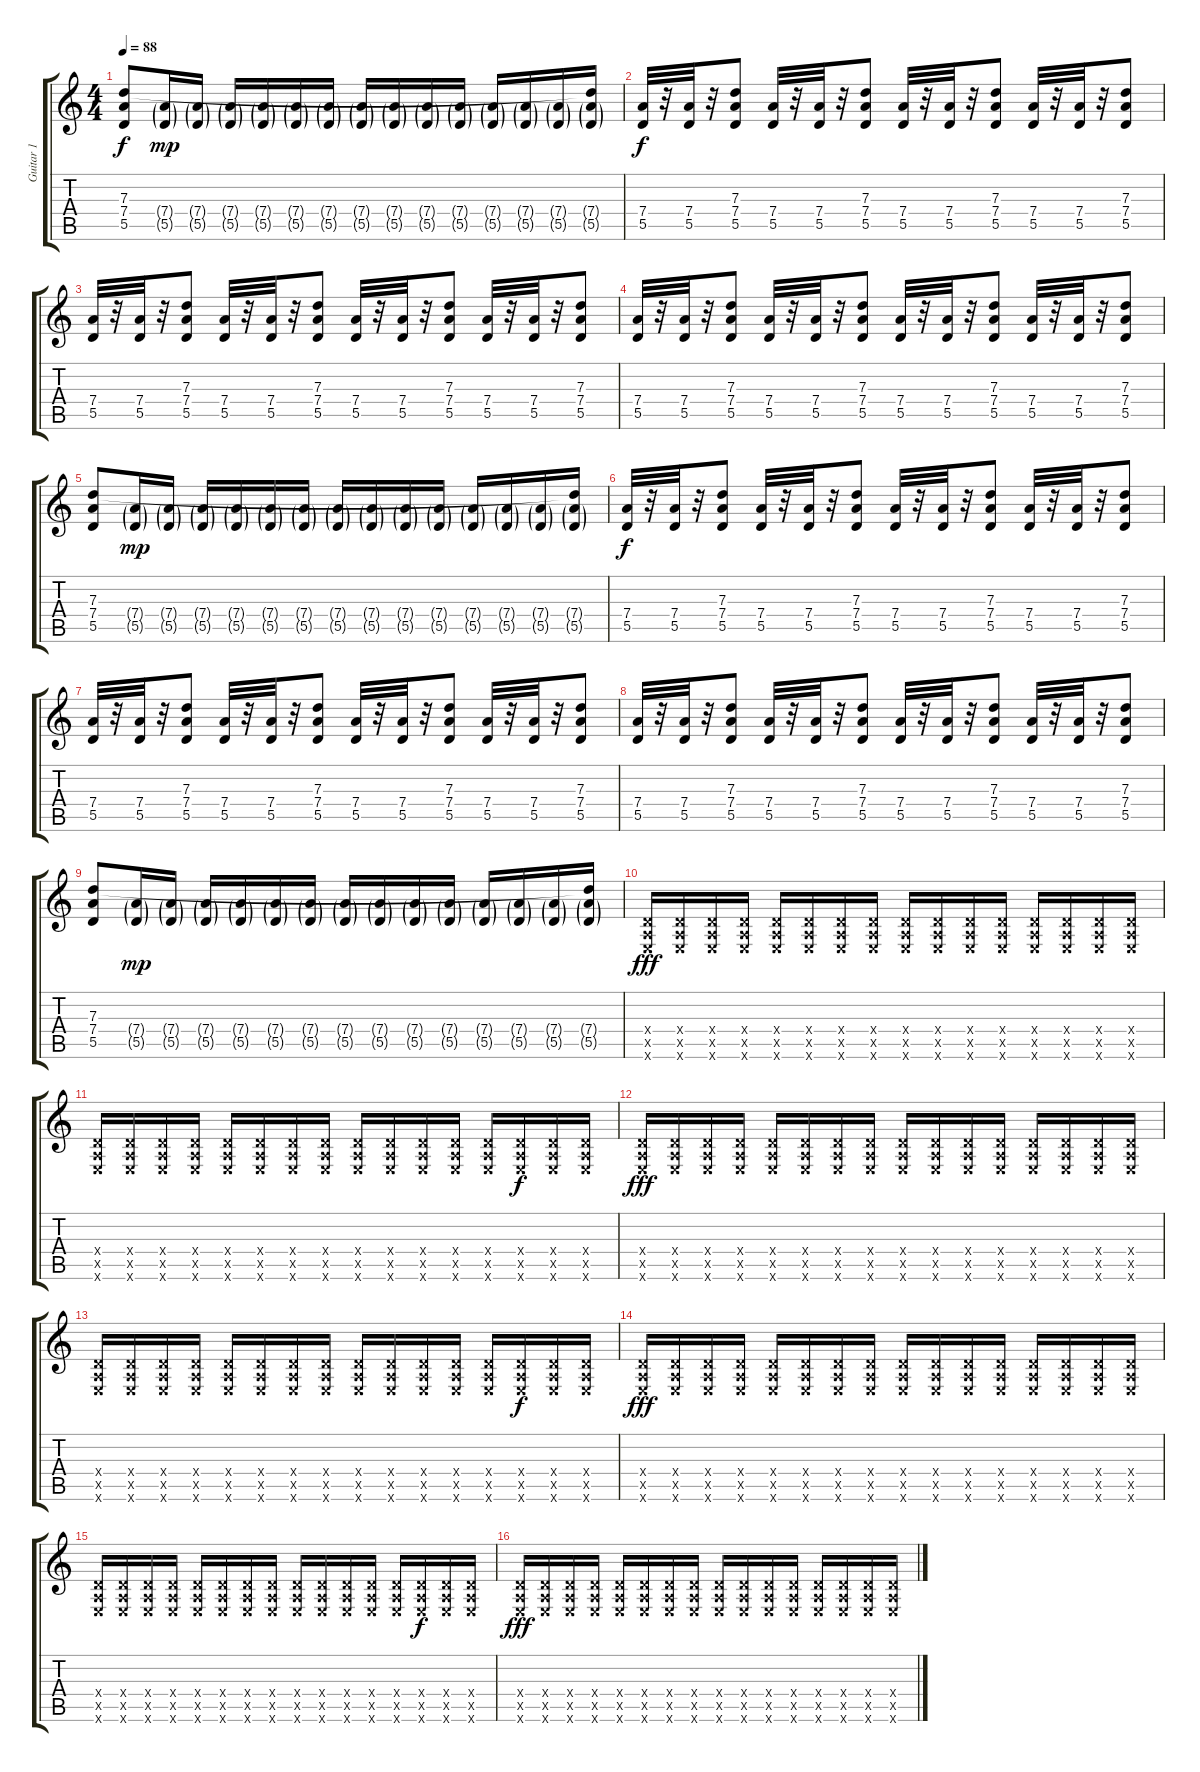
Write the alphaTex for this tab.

\track ("Guitar 1" "Guitar 1") {instrument overdrivenguitar}
\staff {score tabs}
\tuning (E4 B3 G3 D3 A2 E2) {hide}
\ts (4 4)
\tempo 88
\clef g2
\ks c
(7.3 7.4 5.5).8{dy f} (7.4{g} 5.5{g}).16{dy mp} (7.4{g} 5.5{g}).16 (7.4{g} 5.5{g}).16 (7.4{g} 5.5{g}).16 (7.4{g} 5.5{g}).16 (7.4{g} 5.5{g}).16 (7.4{g} 5.5{g}).16 (7.4{g} 5.5{g}).16 (7.4{g} 5.5{g}).16 (7.4{g} 5.5{g}).16 (7.4{g} 5.5{g}).16 (7.4{g} 5.5{g}).16 (7.4{g} 5.5{g}).16 (7.3{t} 7.4{g} 5.5{g}).16 |
(7.4 5.5).32{dy f} r.32 (7.4 5.5).32 r.32 (7.3 7.4 5.5).8 (7.4 5.5).32 r.32 (7.4 5.5).32 r.32 (7.3 7.4 5.5).8 (7.4 5.5).32 r.32 (7.4 5.5).32 r.32 (7.3 7.4 5.5).8 (7.4 5.5).32 r.32 (7.4 5.5).32 r.32 (7.3 7.4 5.5).8 |
(7.4 5.5).32 r.32 (7.4 5.5).32 r.32 (7.3 7.4 5.5).8 (7.4 5.5).32 r.32 (7.4 5.5).32 r.32 (7.3 7.4 5.5).8 (7.4 5.5).32 r.32 (7.4 5.5).32 r.32 (7.3 7.4 5.5).8 (7.4 5.5).32 r.32 (7.4 5.5).32 r.32 (7.3 7.4 5.5).8 |
(7.4 5.5).32 r.32 (7.4 5.5).32 r.32 (7.3 7.4 5.5).8 (7.4 5.5).32 r.32 (7.4 5.5).32 r.32 (7.3 7.4 5.5).8 (7.4 5.5).32 r.32 (7.4 5.5).32 r.32 (7.3 7.4 5.5).8 (7.4 5.5).32 r.32 (7.4 5.5).32 r.32 (7.3 7.4 5.5).8 |
(7.3 7.4 5.5).8 (7.4{g} 5.5{g}).16{dy mp} (7.4{g} 5.5{g}).16 (7.4{g} 5.5{g}).16 (7.4{g} 5.5{g}).16 (7.4{g} 5.5{g}).16 (7.4{g} 5.5{g}).16 (7.4{g} 5.5{g}).16 (7.4{g} 5.5{g}).16 (7.4{g} 5.5{g}).16 (7.4{g} 5.5{g}).16 (7.4{g} 5.5{g}).16 (7.4{g} 5.5{g}).16 (7.4{g} 5.5{g}).16 (7.3{t} 7.4{g} 5.5{g}).16 |
(7.4 5.5).32{dy f} r.32 (7.4 5.5).32 r.32 (7.3 7.4 5.5).8 (7.4 5.5).32 r.32 (7.4 5.5).32 r.32 (7.3 7.4 5.5).8 (7.4 5.5).32 r.32 (7.4 5.5).32 r.32 (7.3 7.4 5.5).8 (7.4 5.5).32 r.32 (7.4 5.5).32 r.32 (7.3 7.4 5.5).8 |
(7.4 5.5).32 r.32 (7.4 5.5).32 r.32 (7.3 7.4 5.5).8 (7.4 5.5).32 r.32 (7.4 5.5).32 r.32 (7.3 7.4 5.5).8 (7.4 5.5).32 r.32 (7.4 5.5).32 r.32 (7.3 7.4 5.5).8 (7.4 5.5).32 r.32 (7.4 5.5).32 r.32 (7.3 7.4 5.5).8 |
(7.4 5.5).32 r.32 (7.4 5.5).32 r.32 (7.3 7.4 5.5).8 (7.4 5.5).32 r.32 (7.4 5.5).32 r.32 (7.3 7.4 5.5).8 (7.4 5.5).32 r.32 (7.4 5.5).32 r.32 (7.3 7.4 5.5).8 (7.4 5.5).32 r.32 (7.4 5.5).32 r.32 (7.3 7.4 5.5).8 |
(7.3 7.4 5.5).8 (7.4{g} 5.5{g}).16{dy mp} (7.4{g} 5.5{g}).16 (7.4{g} 5.5{g}).16 (7.4{g} 5.5{g}).16 (7.4{g} 5.5{g}).16 (7.4{g} 5.5{g}).16 (7.4{g} 5.5{g}).16 (7.4{g} 5.5{g}).16 (7.4{g} 5.5{g}).16 (7.4{g} 5.5{g}).16 (7.4{g} 5.5{g}).16 (7.4{g} 5.5{g}).16 (7.4{g} 5.5{g}).16 (7.3{t} 7.4{g} 5.5{g}).16 |
(0.4{x} 0.5{x} 0.6{x}).16{dy fff} (0.4{x} 0.5{x} 0.6{x}).16 (0.4{x} 0.5{x} 0.6{x}).16 (0.4{x} 0.5{x} 0.6{x}).16 (0.4{x} 0.5{x} 0.6{x}).16 (0.4{x} 0.5{x} 0.6{x}).16 (0.4{x} 0.5{x} 0.6{x}).16 (0.4{x} 0.5{x} 0.6{x}).16 (0.4{x} 0.5{x} 0.6{x}).16 (0.4{x} 0.5{x} 0.6{x}).16 (0.4{x} 0.5{x} 0.6{x}).16 (0.4{x} 0.5{x} 0.6{x}).16 (0.4{x} 0.5{x} 0.6{x}).16 (0.4{x} 0.5{x} 0.6{x}).16 (0.4{x} 0.5{x} 0.6{x}).16 (0.4{x} 0.5{x} 0.6{x}).16 |
(0.4{x} 0.5{x} 0.6{x}).16 (0.4{x} 0.5{x} 0.6{x}).16 (0.4{x} 0.5{x} 0.6{x}).16 (0.4{x} 0.5{x} 0.6{x}).16 (0.4{x} 0.5{x} 0.6{x}).16 (0.4{x} 0.5{x} 0.6{x}).16 (0.4{x} 0.5{x} 0.6{x}).16 (0.4{x} 0.5{x} 0.6{x}).16 (0.4{x} 0.5{x} 0.6{x}).16 (0.4{x} 0.5{x} 0.6{x}).16 (0.4{x} 0.5{x} 0.6{x}).16 (0.4{x} 0.5{x} 0.6{x}).16 (0.4{x} 0.5{x} 0.6{x}).16 (0.4{x} 0.5{x} 0.6{x}).16{dy f} (0.4{x} 0.5{x} 0.6{x}).16 (0.4{x} 0.5{x} 0.6{x}).16 |
(0.4{x} 0.5{x} 0.6{x}).16{dy fff} (0.4{x} 0.5{x} 0.6{x}).16 (0.4{x} 0.5{x} 0.6{x}).16 (0.4{x} 0.5{x} 0.6{x}).16 (0.4{x} 0.5{x} 0.6{x}).16 (0.4{x} 0.5{x} 0.6{x}).16 (0.4{x} 0.5{x} 0.6{x}).16 (0.4{x} 0.5{x} 0.6{x}).16 (0.4{x} 0.5{x} 0.6{x}).16 (0.4{x} 0.5{x} 0.6{x}).16 (0.4{x} 0.5{x} 0.6{x}).16 (0.4{x} 0.5{x} 0.6{x}).16 (0.4{x} 0.5{x} 0.6{x}).16 (0.4{x} 0.5{x} 0.6{x}).16 (0.4{x} 0.5{x} 0.6{x}).16 (0.4{x} 0.5{x} 0.6{x}).16 |
(0.4{x} 0.5{x} 0.6{x}).16 (0.4{x} 0.5{x} 0.6{x}).16 (0.4{x} 0.5{x} 0.6{x}).16 (0.4{x} 0.5{x} 0.6{x}).16 (0.4{x} 0.5{x} 0.6{x}).16 (0.4{x} 0.5{x} 0.6{x}).16 (0.4{x} 0.5{x} 0.6{x}).16 (0.4{x} 0.5{x} 0.6{x}).16 (0.4{x} 0.5{x} 0.6{x}).16 (0.4{x} 0.5{x} 0.6{x}).16 (0.4{x} 0.5{x} 0.6{x}).16 (0.4{x} 0.5{x} 0.6{x}).16 (0.4{x} 0.5{x} 0.6{x}).16 (0.4{x} 0.5{x} 0.6{x}).16{dy f} (0.4{x} 0.5{x} 0.6{x}).16 (0.4{x} 0.5{x} 0.6{x}).16 |
(0.4{x} 0.5{x} 0.6{x}).16{dy fff} (0.4{x} 0.5{x} 0.6{x}).16 (0.4{x} 0.5{x} 0.6{x}).16 (0.4{x} 0.5{x} 0.6{x}).16 (0.4{x} 0.5{x} 0.6{x}).16 (0.4{x} 0.5{x} 0.6{x}).16 (0.4{x} 0.5{x} 0.6{x}).16 (0.4{x} 0.5{x} 0.6{x}).16 (0.4{x} 0.5{x} 0.6{x}).16 (0.4{x} 0.5{x} 0.6{x}).16 (0.4{x} 0.5{x} 0.6{x}).16 (0.4{x} 0.5{x} 0.6{x}).16 (0.4{x} 0.5{x} 0.6{x}).16 (0.4{x} 0.5{x} 0.6{x}).16 (0.4{x} 0.5{x} 0.6{x}).16 (0.4{x} 0.5{x} 0.6{x}).16 |
(0.4{x} 0.5{x} 0.6{x}).16 (0.4{x} 0.5{x} 0.6{x}).16 (0.4{x} 0.5{x} 0.6{x}).16 (0.4{x} 0.5{x} 0.6{x}).16 (0.4{x} 0.5{x} 0.6{x}).16 (0.4{x} 0.5{x} 0.6{x}).16 (0.4{x} 0.5{x} 0.6{x}).16 (0.4{x} 0.5{x} 0.6{x}).16 (0.4{x} 0.5{x} 0.6{x}).16 (0.4{x} 0.5{x} 0.6{x}).16 (0.4{x} 0.5{x} 0.6{x}).16 (0.4{x} 0.5{x} 0.6{x}).16 (0.4{x} 0.5{x} 0.6{x}).16 (0.4{x} 0.5{x} 0.6{x}).16{dy f} (0.4{x} 0.5{x} 0.6{x}).16 (0.4{x} 0.5{x} 0.6{x}).16 |
(0.4{x} 0.5{x} 0.6{x}).16{dy fff} (0.4{x} 0.5{x} 0.6{x}).16 (0.4{x} 0.5{x} 0.6{x}).16 (0.4{x} 0.5{x} 0.6{x}).16 (0.4{x} 0.5{x} 0.6{x}).16 (0.4{x} 0.5{x} 0.6{x}).16 (0.4{x} 0.5{x} 0.6{x}).16 (0.4{x} 0.5{x} 0.6{x}).16 (0.4{x} 0.5{x} 0.6{x}).16 (0.4{x} 0.5{x} 0.6{x}).16 (0.4{x} 0.5{x} 0.6{x}).16 (0.4{x} 0.5{x} 0.6{x}).16 (0.4{x} 0.5{x} 0.6{x}).16 (0.4{x} 0.5{x} 0.6{x}).16 (0.4{x} 0.5{x} 0.6{x}).16 (0.4{x} 0.5{x} 0.6{x}).16
